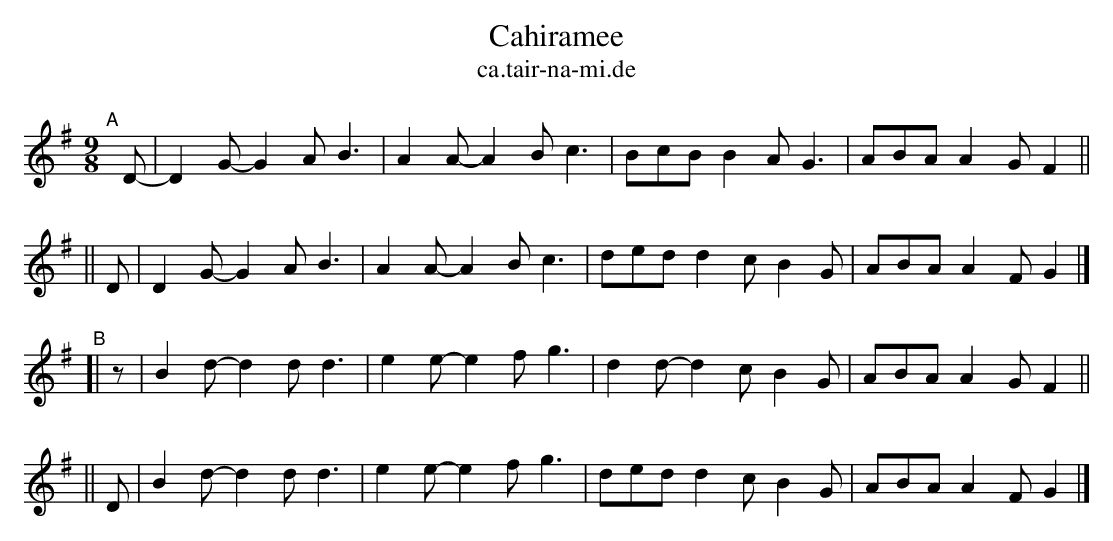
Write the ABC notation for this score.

X:1
T: Cahiramee
T: ca\.tair-na-mi\.de
M: 9/8
L: 1/8
K: G
"^A"\
[|]D-| D2G- G2A B3 | A2A- A2B c3 | BcB B2A G3  | ABA A2G F2 ||
|| D | D2G- G2A B3 | A2A- A2B c3 | ded d2c B2G | ABA A2F G2 |]
"^B"\
[| z | B2d- d2d d3 | e2e- e2f g3 | d2d- d2c B2G | ABA A2G F2 ||
|| D | B2d- d2d d3 | e2e- e2f g3 | ded  d2c B2G | ABA A2F G2 |]
